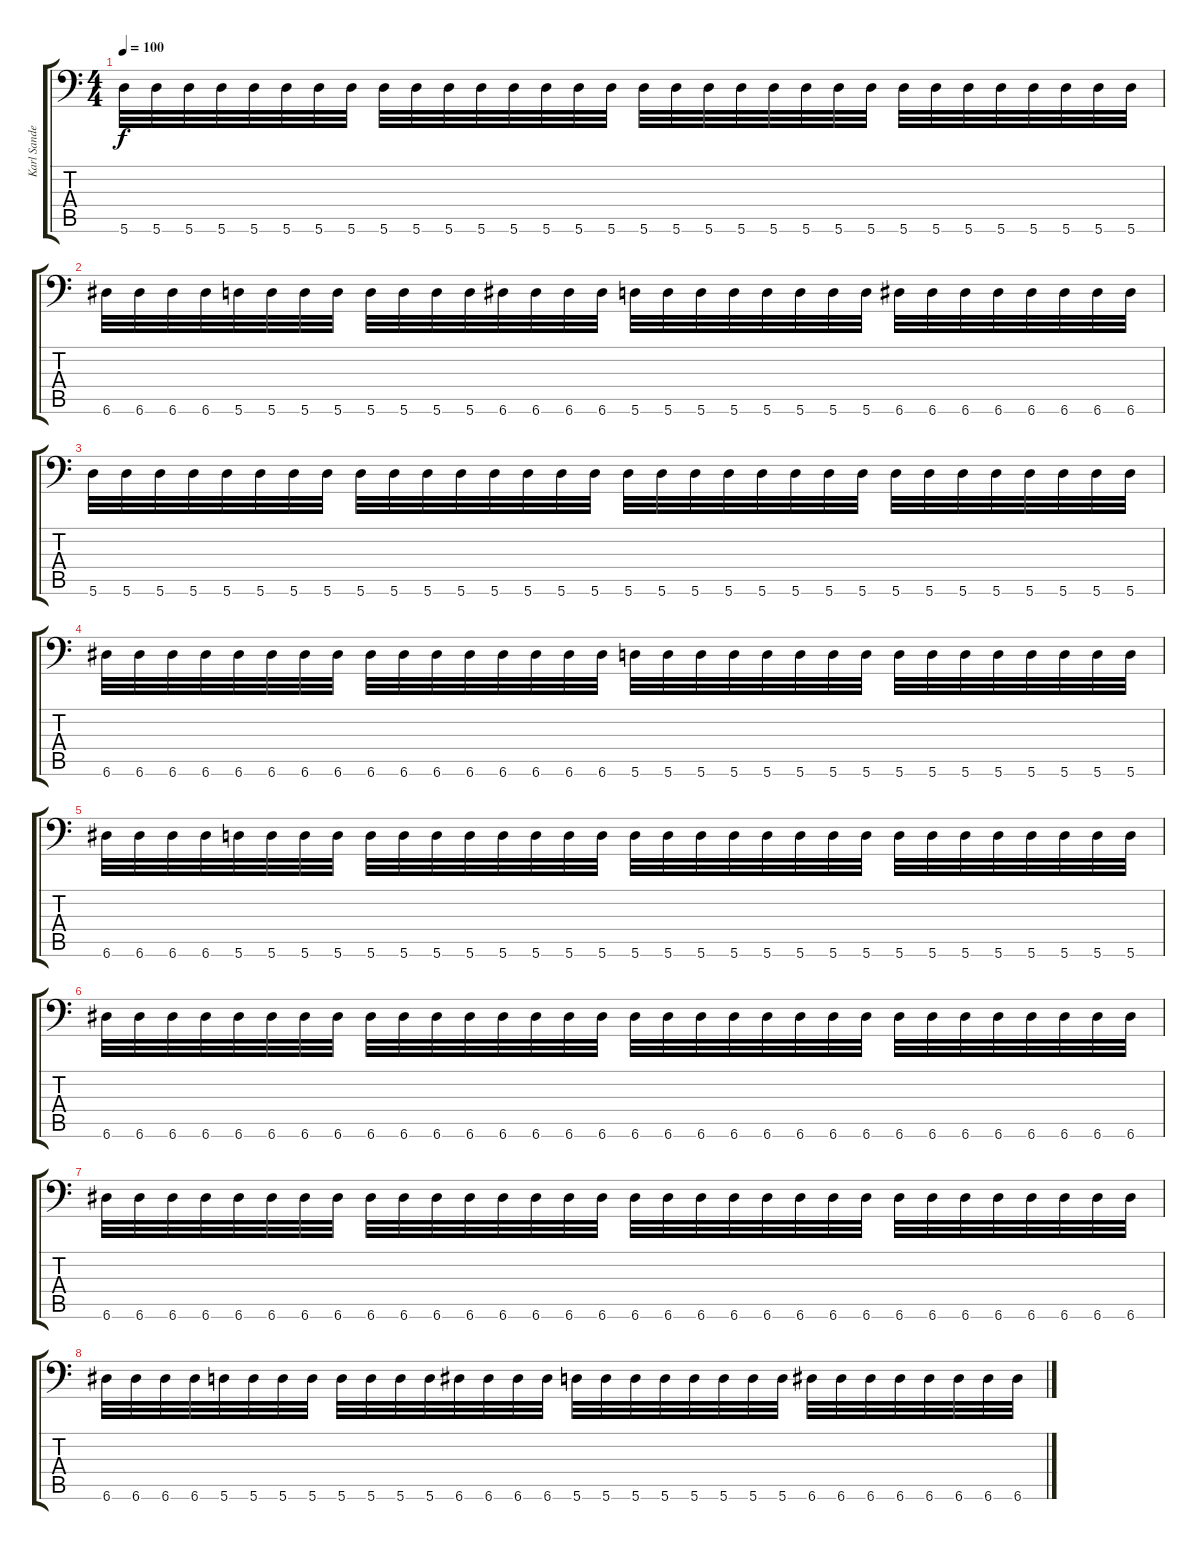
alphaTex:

\track ("Karl Sanders" "Karl Sande") {instrument distortionguitar}
\staff {score tabs}
\tuning (B3 Gb3 D3 A2 E2 A1) {hide}
\ts (4 4)
\tempo 100
\clef f4
\ks c
5.6.32{dy f} 5.6.32 5.6.32 5.6.32 5.6.32 5.6.32 5.6.32 5.6.32 5.6.32 5.6.32 5.6.32 5.6.32 5.6.32 5.6.32 5.6.32 5.6.32 5.6.32 5.6.32 5.6.32 5.6.32 5.6.32 5.6.32 5.6.32 5.6.32 5.6.32 5.6.32 5.6.32 5.6.32 5.6.32 5.6.32 5.6.32 5.6.32 |
6.6.32 6.6.32 6.6.32 6.6.32 5.6.32 5.6.32 5.6.32 5.6.32 5.6.32 5.6.32 5.6.32 5.6.32 6.6.32 6.6.32 6.6.32 6.6.32 5.6.32 5.6.32 5.6.32 5.6.32 5.6.32 5.6.32 5.6.32 5.6.32 6.6.32 6.6.32 6.6.32 6.6.32 6.6.32 6.6.32 6.6.32 6.6.32 |
5.6.32 5.6.32 5.6.32 5.6.32 5.6.32 5.6.32 5.6.32 5.6.32 5.6.32 5.6.32 5.6.32 5.6.32 5.6.32 5.6.32 5.6.32 5.6.32 5.6.32 5.6.32 5.6.32 5.6.32 5.6.32 5.6.32 5.6.32 5.6.32 5.6.32 5.6.32 5.6.32 5.6.32 5.6.32 5.6.32 5.6.32 5.6.32 |
6.6.32 6.6.32 6.6.32 6.6.32 6.6.32 6.6.32 6.6.32 6.6.32 6.6.32 6.6.32 6.6.32 6.6.32 6.6.32 6.6.32 6.6.32 6.6.32 5.6.32 5.6.32 5.6.32 5.6.32 5.6.32 5.6.32 5.6.32 5.6.32 5.6.32 5.6.32 5.6.32 5.6.32 5.6.32 5.6.32 5.6.32 5.6.32 |
6.6.32 6.6.32 6.6.32 6.6.32 5.6.32 5.6.32 5.6.32 5.6.32 5.6.32 5.6.32 5.6.32 5.6.32 5.6.32 5.6.32 5.6.32 5.6.32 5.6.32 5.6.32 5.6.32 5.6.32 5.6.32 5.6.32 5.6.32 5.6.32 5.6.32 5.6.32 5.6.32 5.6.32 5.6.32 5.6.32 5.6.32 5.6.32 |
6.6.32 6.6.32 6.6.32 6.6.32 6.6.32 6.6.32 6.6.32 6.6.32 6.6.32 6.6.32 6.6.32 6.6.32 6.6.32 6.6.32 6.6.32 6.6.32 6.6.32 6.6.32 6.6.32 6.6.32 6.6.32 6.6.32 6.6.32 6.6.32 6.6.32 6.6.32 6.6.32 6.6.32 6.6.32 6.6.32 6.6.32 6.6.32 |
6.6.32 6.6.32 6.6.32 6.6.32 6.6.32 6.6.32 6.6.32 6.6.32 6.6.32 6.6.32 6.6.32 6.6.32 6.6.32 6.6.32 6.6.32 6.6.32 6.6.32 6.6.32 6.6.32 6.6.32 6.6.32 6.6.32 6.6.32 6.6.32 6.6.32 6.6.32 6.6.32 6.6.32 6.6.32 6.6.32 6.6.32 6.6.32 |
6.6.32 6.6.32 6.6.32 6.6.32 5.6.32 5.6.32 5.6.32 5.6.32 5.6.32 5.6.32 5.6.32 5.6.32 6.6.32 6.6.32 6.6.32 6.6.32 5.6.32 5.6.32 5.6.32 5.6.32 5.6.32 5.6.32 5.6.32 5.6.32 6.6.32 6.6.32 6.6.32 6.6.32 6.6.32 6.6.32 6.6.32 6.6.32
